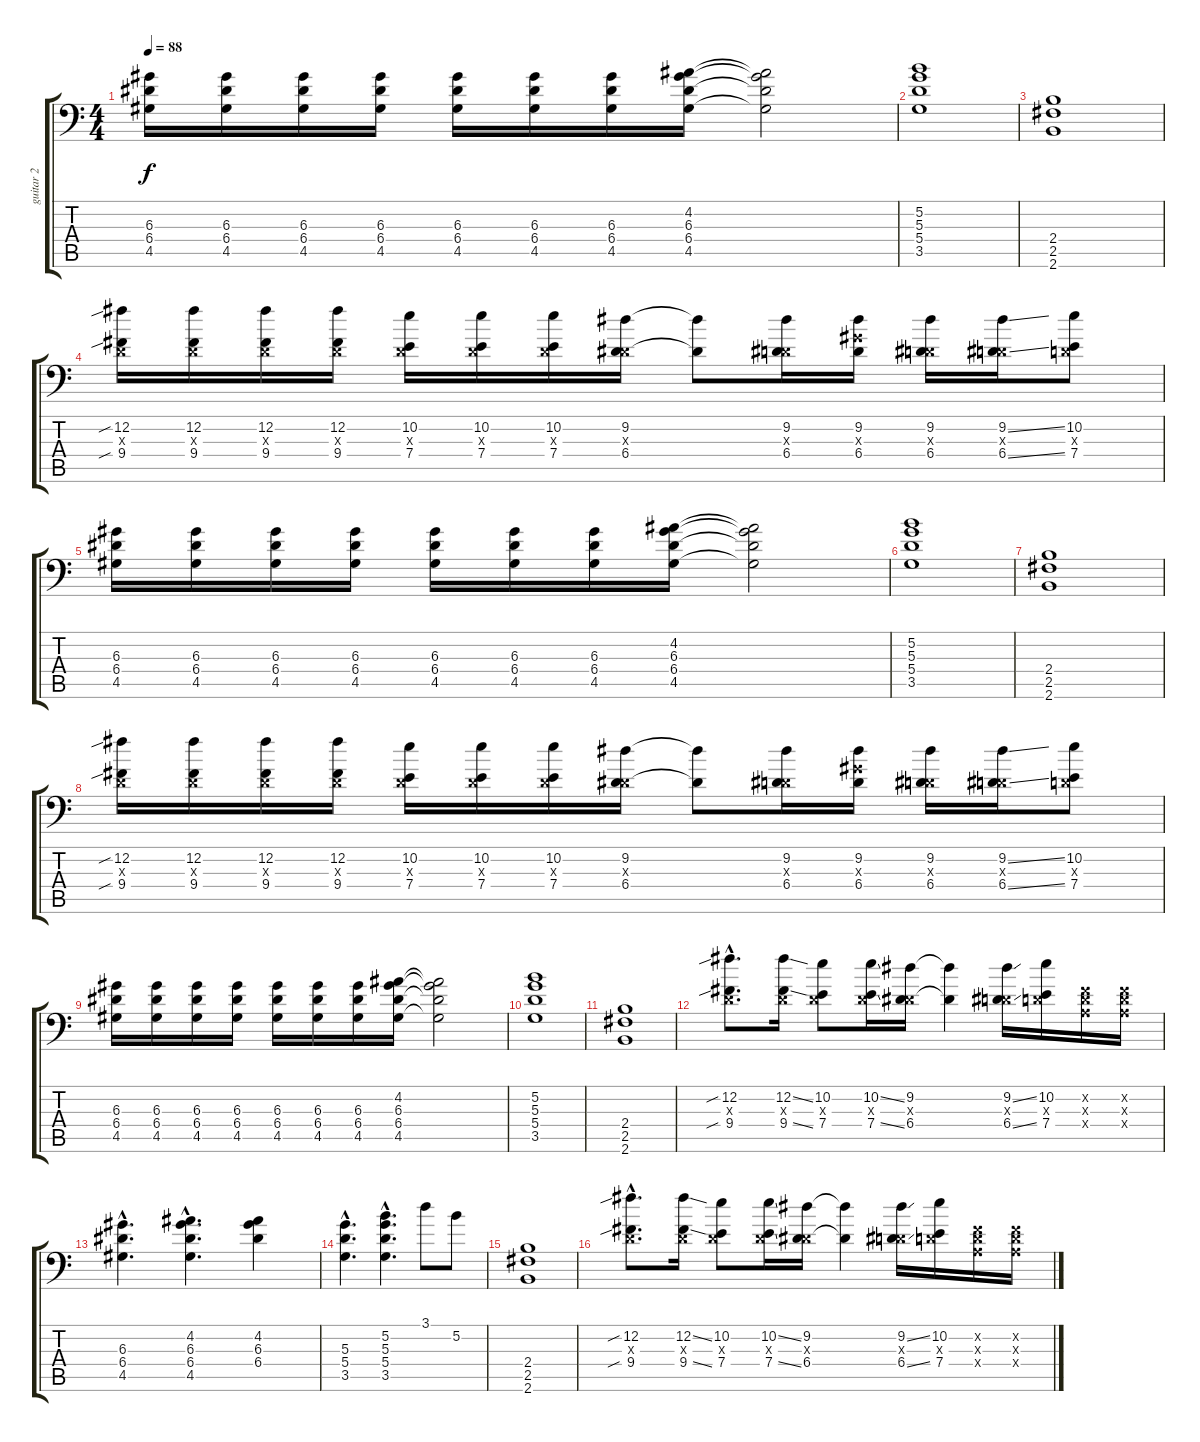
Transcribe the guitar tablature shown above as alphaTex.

\track ("guitar 2" "guitar 2") {instrument distortionguitar}
\staff {score tabs}
\tuning (B3 Gb3 D3 A2 E2 A1) {hide}
\ts (4 4)
\tempo 88
\clef f4
\ks c
(6.3 6.4 4.5).16{dy f} (6.3 6.4 4.5).16 (6.3 6.4 4.5).16 (6.3 6.4 4.5).16 (6.3 6.4 4.5).16 (6.3 6.4 4.5).16 (6.3 6.4 4.5).16 (4.2 6.3 6.4 4.5).16 (4.2{t} 6.3{t} 6.4{t} 4.5{t}).2 |
(5.2 5.3 5.4 3.5).1 |
(2.4 2.5 2.6).1 |
(12.2{sib} 0.3{x} 9.4{sib}).16 (12.2 0.3{x} 9.4).16 (12.2 0.3{x} 9.4).16 (12.2 0.3{x} 9.4).16 (10.2 0.3{x} 7.4).16 (10.2 0.3{x} 7.4).16 (10.2 0.3{x} 7.4).16 (9.2 0.3{x} 6.4).16 (9.2{t} 6.4{t}).8 (9.2 0.3{x} 6.4).16 (9.2 6.3{x} 6.4).16 (9.2 0.3{x} 6.4).16 (9.2{ss} 0.3{x} 6.4{ss}).16 (10.2 0.3{x} 7.4).8 |
(6.3 6.4 4.5).16 (6.3 6.4 4.5).16 (6.3 6.4 4.5).16 (6.3 6.4 4.5).16 (6.3 6.4 4.5).16 (6.3 6.4 4.5).16 (6.3 6.4 4.5).16 (4.2 6.3 6.4 4.5).16 (4.2{t} 6.3{t} 6.4{t} 4.5{t}).2 |
(5.2 5.3 5.4 3.5).1 |
(2.4 2.5 2.6).1 |
(12.2{sib} 0.3{x} 9.4{sib}).16 (12.2 0.3{x} 9.4).16 (12.2 0.3{x} 9.4).16 (12.2 0.3{x} 9.4).16 (10.2 0.3{x} 7.4).16 (10.2 0.3{x} 7.4).16 (10.2 0.3{x} 7.4).16 (9.2 0.3{x} 6.4).16 (9.2{t} 6.4{t}).8 (9.2 0.3{x} 6.4).16 (9.2 6.3{x} 6.4).16 (9.2 0.3{x} 6.4).16 (9.2{ss} 0.3{x} 6.4{ss}).16 (10.2 0.3{x} 7.4).8 |
(6.3 6.4 4.5).16 (6.3 6.4 4.5).16 (6.3 6.4 4.5).16 (6.3 6.4 4.5).16 (6.3 6.4 4.5).16 (6.3 6.4 4.5).16 (6.3 6.4 4.5).16 (4.2 6.3 6.4 4.5).16 (4.2{t} 6.3{t} 6.4{t} 4.5{t}).2 |
(5.2 5.3 5.4 3.5).1 |
(2.4 2.5 2.6).1 |
(12.2{sib hac} 0.3{hac x} 9.4{sib hac}).8{d} (12.2{ss} 0.3{x} 9.4{ss}).16 (10.2 0.3{x} 7.4).8 (10.2{ss} 0.3{x} 7.4{ss}).16 (9.2 0.3{x} 6.4).16 (9.2{t} 6.4{t}).4 (9.2{ss} 0.3{x} 6.4{ss}).16 (10.2 0.3{x} 7.4).16 (0.2{x} 0.3{x} 0.4{x}).16 (0.2{x} 0.3{x} 0.4{x}).16 |
(6.3{hac} 6.4{hac} 4.5{hac}).4{d} (4.2{hac} 6.3{hac} 6.4{hac} 4.5{hac}).4{d} (4.2 6.3 6.4).4 |
(5.3{hac} 5.4{hac} 3.5{hac}).4{d} (5.2{hac} 5.3{hac} 5.4{hac} 3.5{hac}).4{d} 3.1.8 5.2.8 |
(2.4 2.5 2.6).1 |
(12.2{sib hac} 0.3{hac x} 9.4{sib hac}).8{d} (12.2{ss} 0.3{x} 9.4{ss}).16 (10.2 0.3{x} 7.4).8 (10.2{ss} 0.3{x} 7.4{ss}).16 (9.2 0.3{x} 6.4).16 (9.2{t} 6.4{t}).4 (9.2{ss} 0.3{x} 6.4{ss}).16 (10.2 0.3{x} 7.4).16 (0.2{x} 0.3{x} 0.4{x}).16 (0.2{x} 0.3{x} 0.4{x}).16
